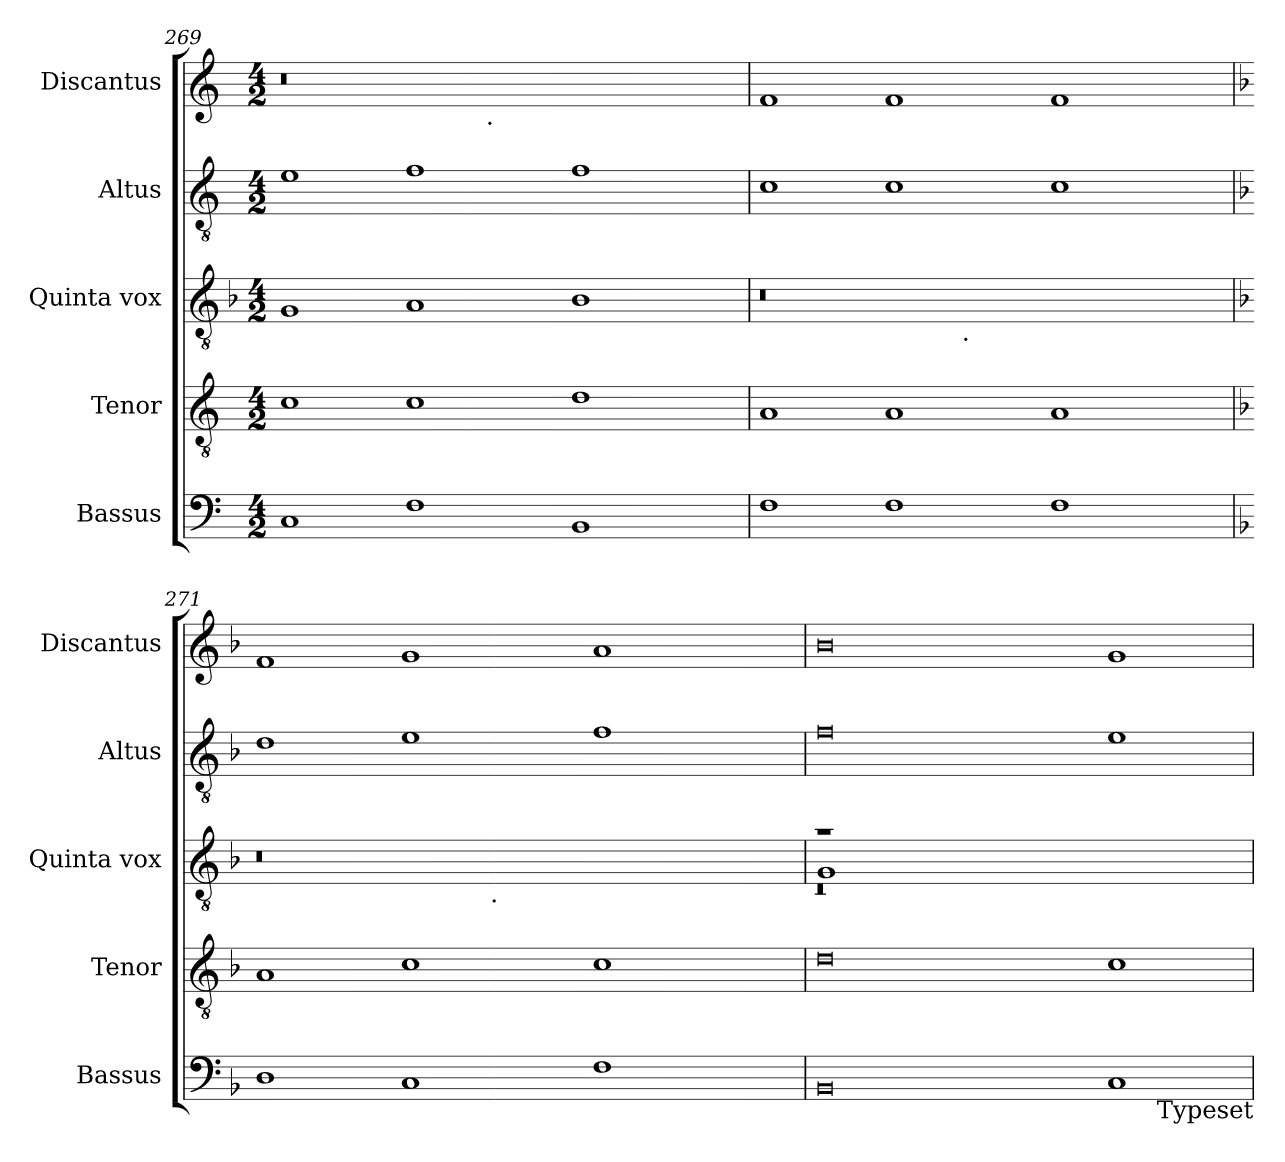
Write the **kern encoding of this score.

**kern	**kern	**kern	**kern	**kern
*part5	*part4	*part3	*part2	*part1
*staff5	*staff4	*staff3	*staff2	*staff1
*I"Bassus	*I"Tenor	*I"Quinta vox	*I"Altus	*I"Discantus
*I'Bassus	*I'Tenor	*I'Quinta vox	*I'Altus	*I'Discantus
*clefF4	*clefGv2	*clefGv2	*clefGv2	*clefG2
*ITrd-3c-5	*ITrd-3c-5	*	*ITrd-3c-5	*ITrd-3c-5
*k[b-]	*k[b-]	*k[b-]	*k[b-]	*k[b-]
*F:	*F:	*F:	*F:	*F:
*M4/2	*M4/2	*M4/2	*M4/2	*M4/2
=269	=269	=269	=269	=269
*	*	*	*	*^
1F	1f	1G	1a	0r	1ryy
1B-	1f	1A	1b-	.	4...ryy
!	!	!	!	!	!LO:TX:b:t=.
.	.	.	.	.	1ryy
1E	1g	1B-	1b-	1ryy	.
.	.	.	.	.	2ryy
.	.	.	.	.	32ryy
*	*	*	*	*v	*v
=270	=270	=270	=270	=270
*	*	*^	*	*
1B-	1d	0r	1ryy	1f	1b-
1B-	1d	.	4..ryy	1f	1b-
!	!	!	!LO:TX:b:t=.	!	!
.	.	.	1ryy	.	.
1B-	1d	1ryy	.	1f	1b-
.	.	.	2ryy	.	.
.	.	.	16ryy	.	.
!!LO:LB:g=z
=271	=271	=271	=271	=271	=271
*k[b-e-]	*k[b-e-]	*	*	*k[b-e-]	*k[b-e-]
*B-:	*B-:	*	*	*B-:	*B-:
1G	1d	0r	1ryy	1g	1b-
1F	1f	.	4..ryy	1a	1cc
!	!	!	!LO:TX:b:t=.	!	!
.	.	.	1ryy	.	.
1B-	1f	1ryy	.	1b-	1dd
.	.	.	2ryy	.	.
.	.	.	16ryy	.	.
=272	=272	=272	=272	=272	=272
!	!	!LO:N:vis=1	!LO:N:vis=1	!	!
*	*	*	*^	*	*
0E-	0g	0.ra	0.rC	1G	0b-	0ee-
.	.	.	.	0ryy	.	.
1F	1f	.	.	.	1a	1cc
*	*	*v	*v	*v	*	*
!LO:TX:b:t=Typeset	!	!	!	!
=	=	=	=	=
*-	*-	*-	*-	*-
